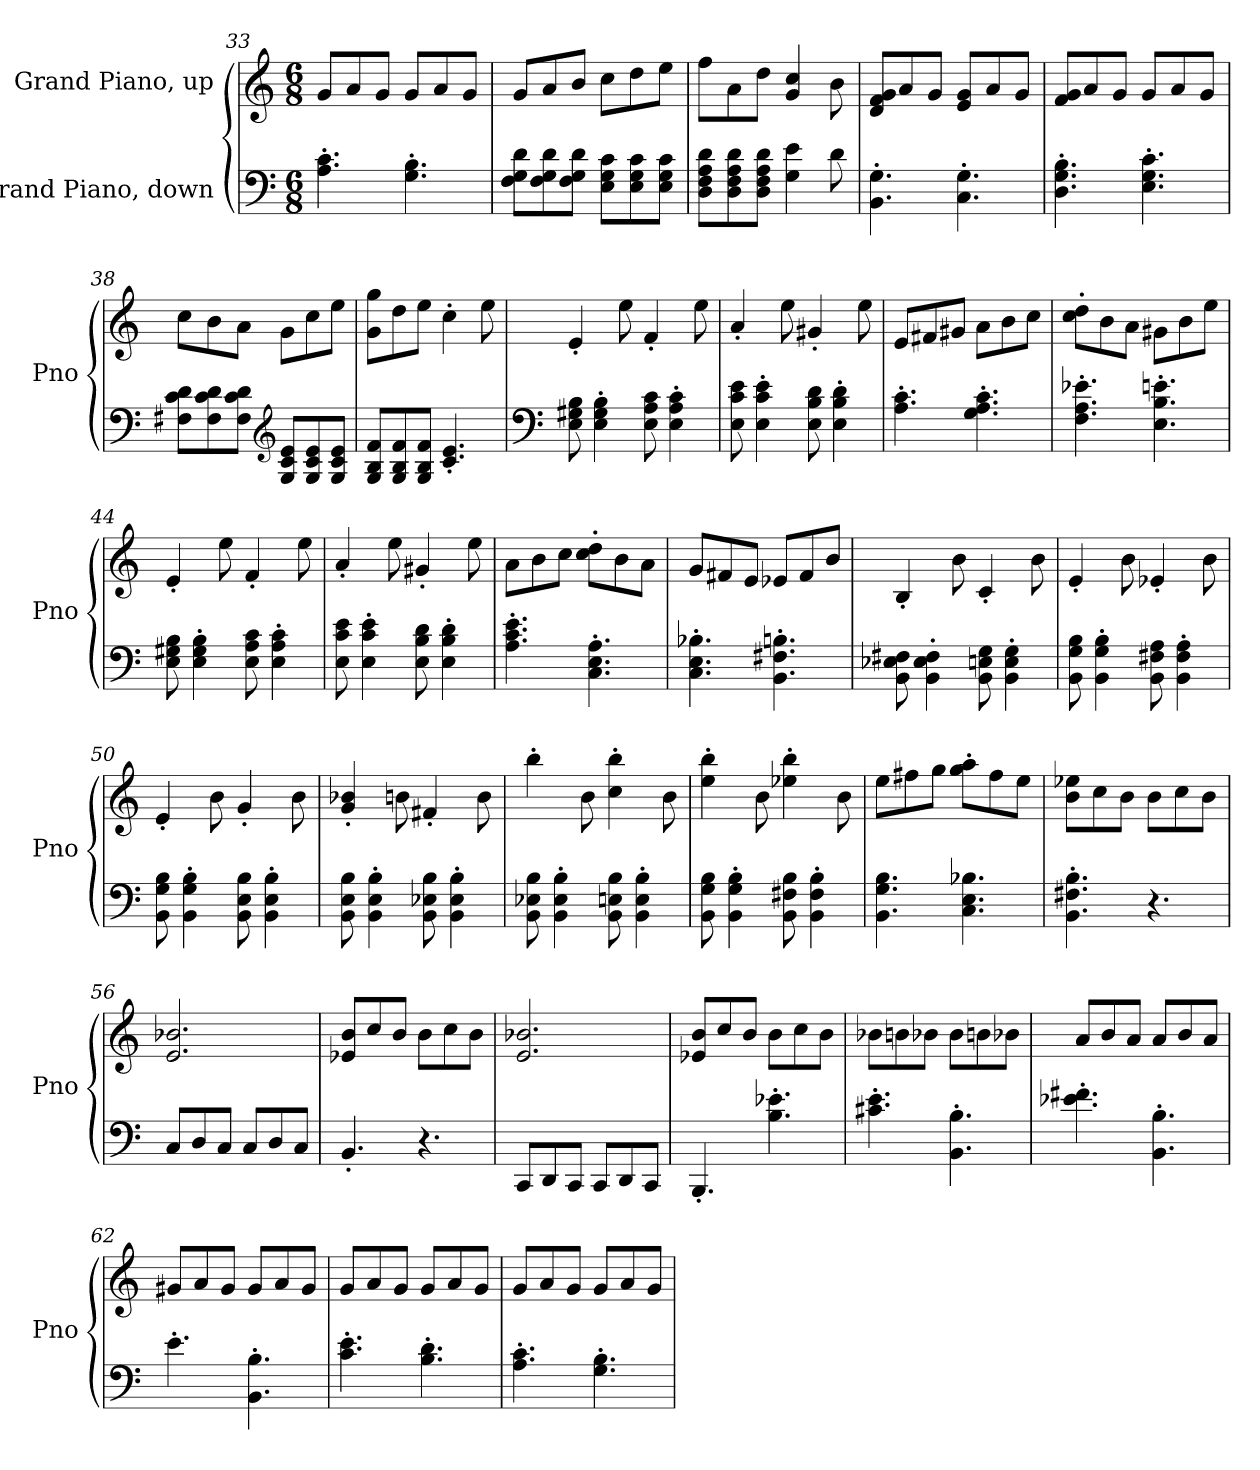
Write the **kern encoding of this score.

**kern	**kern
*part2	*part1
*staff2	*staff1
*I"Grand Piano, down	*I"Grand Piano, up
*I'Pno	*I'Pno
*clefF4	*clefG2
*k[]	*k[]
*M6/8	*M6/8
=33	=33
4.A\' 4.c\'	8g/L
.	8a/
.	8g/J
4.G\' 4.B\'	8g/L
.	8a/
.	8g/J
=34	=34
8F\ 8G\ 8d\L	8g/L
8F\ 8G\ 8d\	8a/
8F\ 8G\ 8d\J	8b/J
8E\ 8G\ 8c\L	8cc\L
8E\ 8G\ 8c\	8dd\
8E\ 8G\ 8c\J	8ee\J
!!LO:PB:g=z
=35	=35
8D\ 8F\ 8A\ 8d\L	8ff\L
8D\ 8F\ 8A\ 8d\	8a\
8D\ 8F\ 8A\ 8d\J	8dd\J
4G\ 4e\	4g/ 4cc/
8d\	8b\
=36	=36
4.BB\' 4.G\'	8d/ 8f/ 8g/L
.	8a/
.	8g/J
4.C\' 4.G\'	8e/ 8g/L
.	8a/
.	8g/J
=37	=37
4.D\' 4.G\' 4.B\'	8f/ 8g/L
.	8a/
.	8g/J
4.E\' 4.G\' 4.c\'	8g/L
.	8a/
.	8g/J
=38	=38
8F#X\ 8c\ 8d\L	8cc\L
8F#\ 8c\ 8d\	8b\
8F#\ 8c\ 8d\J	8a\J
*clefG2	*
8G/ 8c/ 8e/L	8g\L
8G/ 8c/ 8e/	8cc\
8G/ 8c/ 8e/J	8ee\J
=39	=39
8G/ 8B/ 8f/L	8g\ 8gg\L
8G/ 8B/ 8f/	8dd\
8G/ 8B/ 8f/J	8ee\J
4.c/' 4.e/'	4cc'\
.	8ee\
=40	=40
*clefF4	*
8E\ 8G#X\ 8B\	4e'/
4E\' 4G#\' 4B\'	.
.	8ee\
8E\ 8A\ 8c\	4f'/
4E\' 4A\' 4c\'	.
.	8ee\
!!LO:LB:g=z
=41	=41
8E\ 8c\ 8e\	4a'/
4E\' 4c\' 4e\'	.
.	8ee\
8E\ 8B\ 8d\	4g#X'/
4E\' 4B\' 4d\'	.
.	8ee\
=42	=42
4.A\' 4.c\'	8e/L
.	8f#X/
.	8g#X/J
4.G\' 4.A\' 4.c\'	8a\L
.	8b\
.	8cc\J
=43	=43
4.F\' 4.A\' 4.e-X\'	8cc\' 8dd\'L
.	8b\
.	8a\J
4.E\' 4.B\' 4.en\'	8g#X\L
.	8b\
.	8ee\J
=44	=44
8E\ 8G#X\ 8B\	4e'/
4E\' 4G#\' 4B\'	.
.	8ee\
8E\ 8A\ 8c\	4f'/
4E\' 4A\' 4c\'	.
.	8ee\
=45	=45
8E\ 8c\ 8e\	4a'/
4E\' 4c\' 4e\'	.
.	8ee\
8E\ 8B\ 8d\	4g#X'/
4E\' 4B\' 4d\'	.
.	8ee\
=46	=46
4.A\' 4.c\' 4.e\'	8a\L
.	8b\
.	8cc\J
4.C\' 4.E\' 4.A\'	8cc\' 8dd\'L
.	8b\
.	8a\J
!!LO:LB:g=z
=47	=47
4.C\' 4.E\' 4.B-X\'	8g/L
.	8f#X/
.	8e/J
4.BB\' 4.F#X\' 4.Bn\'	8e-X/L
.	8f#/
.	8b/J
=48	=48
8BB\ 8E-X\ 8F#X\	4B'/
4BB\' 4E-\' 4F#\'	.
.	8b\
8BB\ 8En\ 8G\	4c'/
4BB\' 4E\' 4G\'	.
.	8b\
=49	=49
8BB\ 8G\ 8B\	4e'/
4BB\' 4G\' 4B\'	.
.	8b\
8BB\ 8F#X\ 8A\	4e-X'/
4BB\' 4F#\' 4A\'	.
.	8b\
=50	=50
8BB\ 8G\ 8B\	4e'/
4BB\' 4G\' 4B\'	.
.	8b\
8BB\ 8E\ 8B\	4g'/
4BB\' 4E\' 4B\'	.
.	8b\
=51	=51
8BB\ 8E\ 8B\	4g/' 4b-X/'
4BB\' 4E\' 4B\'	.
.	8bn\
8BB\ 8E-X\ 8B\	4f#X'/
4BB\' 4E-\' 4B\'	.
.	8b\
=52	=52
8BB\ 8E-X\ 8B\	4bb'\
4BB\' 4E-\' 4B\'	.
.	8b\
8BB\ 8En\ 8B\	4cc\' 4bb\'
4BB\' 4E\' 4B\'	.
.	8b\
!!LO:LB:g=z
=53	=53
8BB\ 8G\ 8B\	4ee\' 4bb\'
4BB\' 4G\' 4B\'	.
.	8b\
8BB\ 8F#X\ 8B\	4ee-X\' 4bb\'
4BB\' 4F#\' 4B\'	.
.	8b\
=54	=54
4.BB\ 4.G\ 4.B\	8ee\L
.	8ff#X\
.	8gg\J
4.C\ 4.E\ 4.B-X\	8gg\' 8aa\'L
.	8ff#\
.	8ee\J
=55	=55
4.BB\' 4.F#X\' 4.B\'	8b\ 8ee-X\L
.	8cc\
.	8b\J
4.r	8b\L
.	8cc\
.	8b\J
=56	=56
8C/L	2.e/ 2.b-X/
8D/	.
8C/J	.
8C/L	.
8D/	.
8C/J	.
=57	=57
4.BB'/	8e-X/ 8b/L
.	8cc/
.	8b/J
4.r	8b\L
.	8cc\
.	8b\J
=58	=58
8CC/L	2.e/ 2.b-X/
8DD/	.
8CC/J	.
8CC/L	.
8DD/	.
8CC/J	.
=59	=59
4.BBB'/	8e-X/ 8b/L
.	8cc/
.	8b/J
4.B\' 4.e-X\'	8b\L
.	8cc\
.	8b\J
!!LO:LB:g=z
=60	=60
4.c#X\' 4.e\'	8b-X\L
.	8bn\
.	8b-X\J
4.BB\' 4.B\'	8b-\L
.	8bn\
.	8b-X\J
=61	=61
4.e-X\' 4.f#X\'	8a/L
.	8b/
.	8a/J
4.BB\' 4.B\'	8a/L
.	8b/
.	8a/J
=62	=62
4.e'\	8g#X/L
.	8a/
.	8g#/J
4.BB\' 4.B\'	8g#/L
.	8a/
.	8g#/J
=63	=63
4.c\' 4.e\'	8g/L
.	8a/
.	8g/J
4.B\' 4.d\'	8g/L
.	8a/
.	8g/J
=64	=64
4.A\' 4.c\'	8g/L
.	8a/
.	8g/J
4.G\' 4.B\'	8g/L
.	8a/
.	8g/J
=	=
*-	*-
